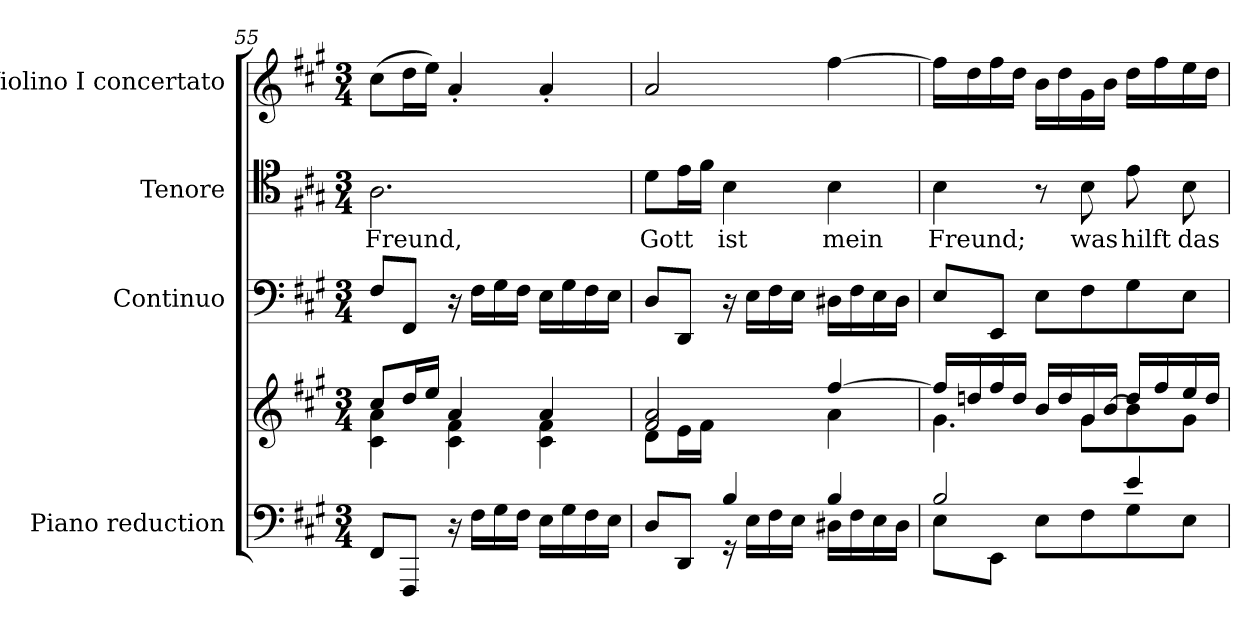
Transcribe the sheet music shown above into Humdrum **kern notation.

**kern	**kern	**kern	**kern	**text	**kern
*part4	*part4	*part3	*part2	*part2	*part1
*staff5	*staff4	*staff3	*staff2	*staff2	*staff1
*I"Piano reduction	*	*I"Continuo	*I"Tenore	*	*I"Violino I concertato
*I'Pno	*	*	*	*	*I'Vln
*clefF4	*clefG2	*clefF4	*clefC4	*	*clefG2
*k[f#c#g#]	*k[f#c#g#]	*k[f#c#g#]	*k[f#c#g#]	*	*k[f#c#g#]
*M3/4	*M3/4	*M3/4	*M3/4	*	*M3/4
=55	=55	=55	=55	=55	=55
*	*^	*	*	*	*
!	!	!	!	!	!LO:LY:b	!
8FF#/L	8cc#/L	4c#\ 4a\	8F#/L	2.A\	Freund,	(8cc#\L
8FFF#/J	16dd/L	.	8FF#/J	.	.	16dd\L
.	16ee/JJ	.	.	.	.	16ee\JJ)
16r	4a/	4c#\ 4f#\	16r	.	.	4a'/
16F#\LL	.	.	16F#\LL	.	.	.
16G#\	.	.	16G#\	.	.	.
16F#\JJ	.	.	16F#\JJ	.	.	.
16E\LL	4a/	4c#\ 4f#\	16E\LL	.	.	4a'/
16G#\	.	.	16G#\	.	.	.
16F#\	.	.	16F#\	.	.	.
16E\JJ	.	.	16E\JJ	.	.	.
=56	=56	=56	=56	=56	=56	=56
*^	*	*	*	*	*	*
!	!	!	!	!	!	!LO:LY:b	!
4ryy	8D/L	2f#/ 2a/	8d\L	8D/L	8d\L	Gott	2a/
.	8DD/J	.	16e\L	8DD/J	16e\L	.	.
.	.	.	16f#\JJ	.	16f#\JJ	.	.
!	!	!	!	!	!	!LO:LY:b	!
4B/	16r	.	4ryy	16r	4B\	ist	.
.	16E\LL	.	.	16E\LL	.	.	.
.	16F#\	.	.	16F#\	.	.	.
.	16E\JJ	.	.	16E\JJ	.	.	.
!	!	!	!	!	!	!LO:LY:b	!
4B/	16D#X\LL	[4ff#/	4a\	16D#X\LL	4B\	mein	[4ff#\
.	16F#\	.	.	16F#\	.	.	.
.	16E\	.	.	16E\	.	.	.
.	16D#\JJ	.	.	16D#\JJ	.	.	.
=57	=57	=57	=57	=57	=57	=57	=57
!	!	!	!	!	!	!LO:LY:b	!
2B/	8E\L	16ff#/LL]	4.g#\	8E/L	4B\	Freund;	16ff#\LL]
.	.	16ddn/	.	.	.	.	16dd\
.	8EE\J	16ff#/	.	8EE/J	.	.	16ff#\
.	.	16dd/JJ	.	.	.	.	16dd\JJ
.	8E\L	16b/LL	.	8E\L	8r	.	16b\LL
.	.	16dd/	.	.	.	.	16dd\
!	!	!	!	!	!	!LO:LY:b	!
.	8F#\	16g#/	8g#\L	8F#\	8B\	was	16g#\
.	.	[<16b/JJ	.	.	.	.	16b\JJ
!	!	!	!	!	!	!LO:LY:b	!
4e/	8G#\	16dd/LL	8b\]	8G#\	8e\	hilft	16dd\LL
.	.	16ff#/	.	.	.	.	16ff#\
!	!	!	!	!	!	!LO:LY:b	!
.	8E\J	16ee/	8g#\J	8E\J	8B\	das	16ee\
.	.	16dd/JJ	.	.	.	.	16dd\JJ
*v	*v	*	*	*	*	*	*
*	*v	*v	*	*	*	*
=	=	=	=	=	=
*-	*-	*-	*-	*-	*-
